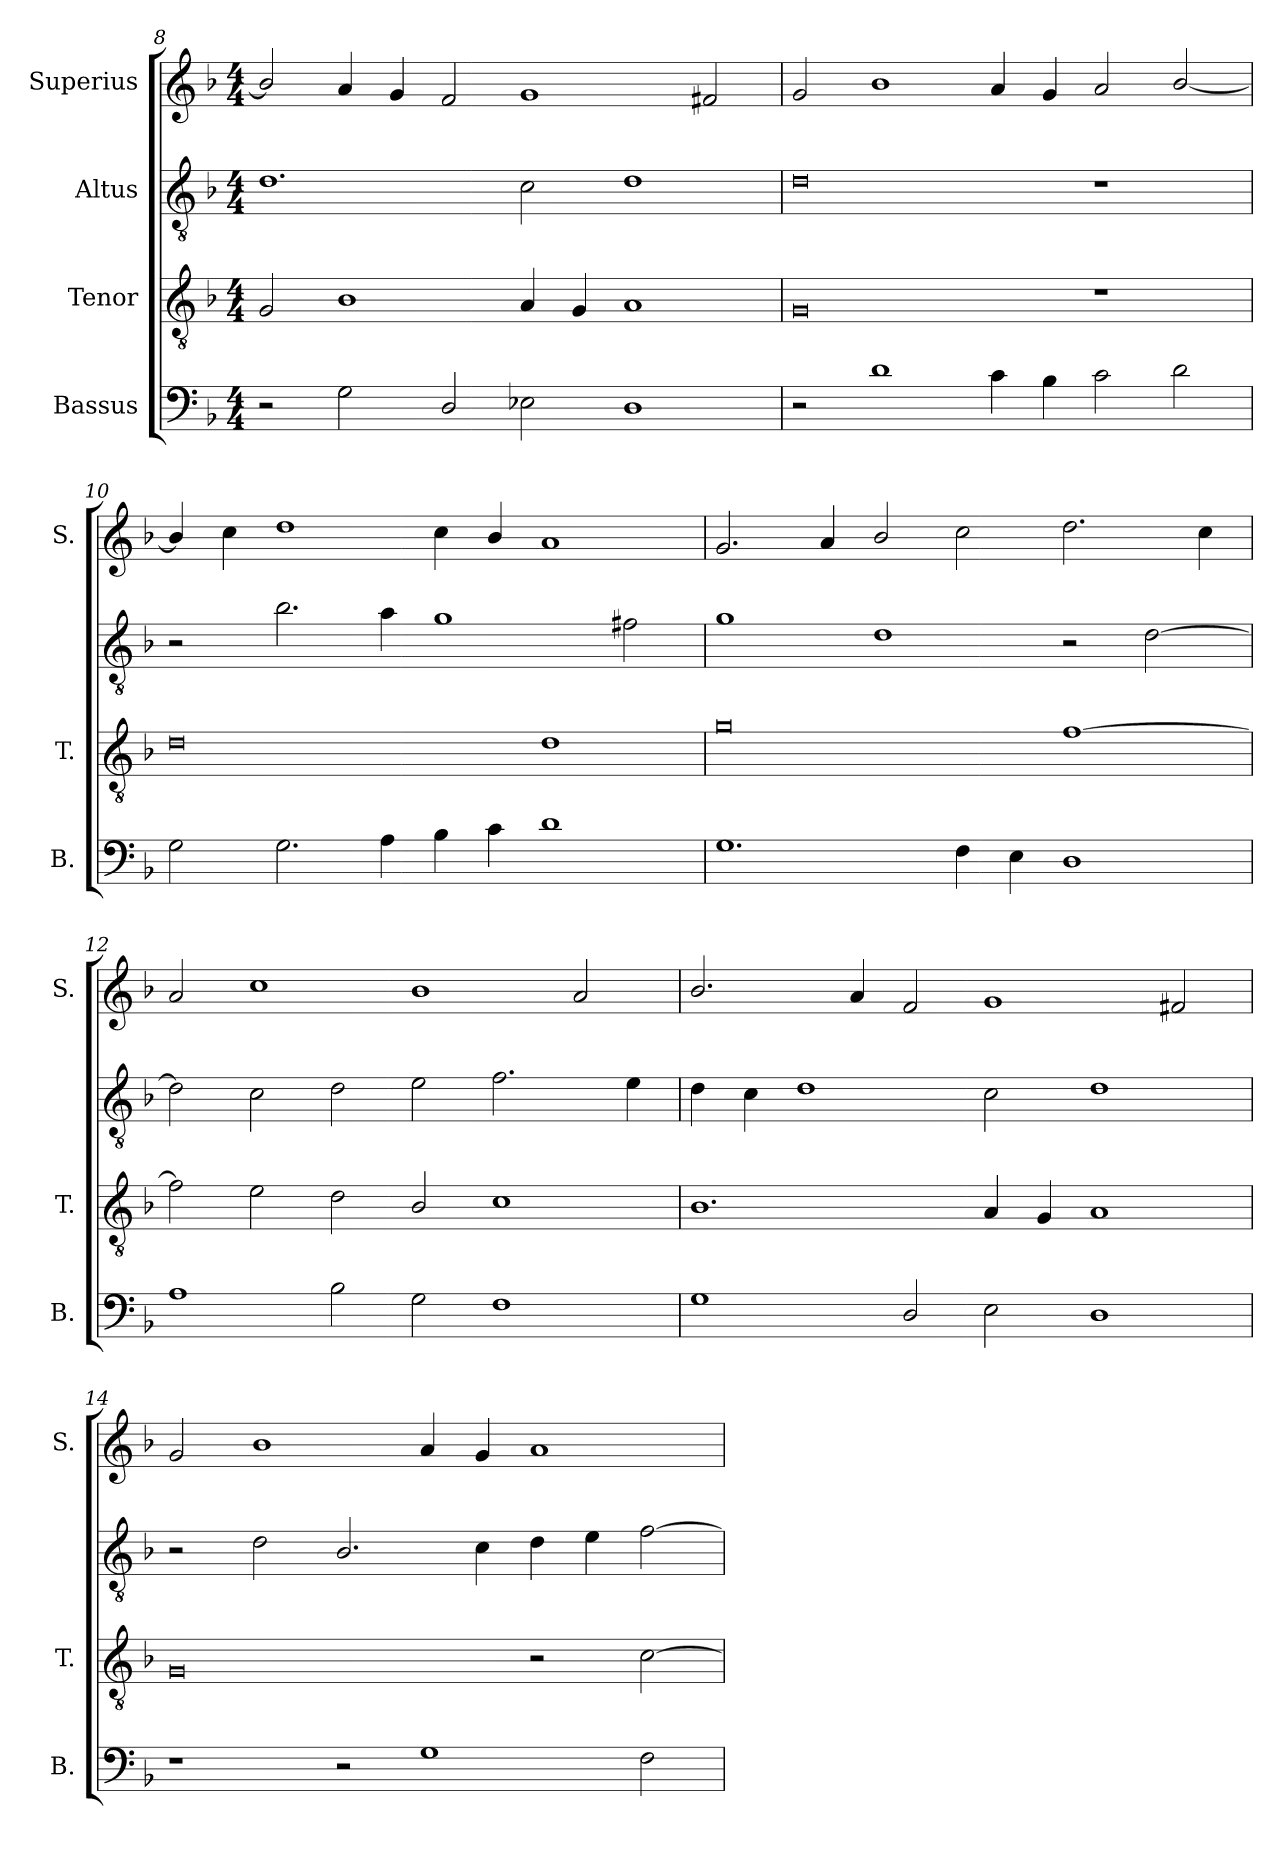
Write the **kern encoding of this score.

**kern	**kern	**kern	**kern
*part4	*part3	*part2	*part1
*staff4	*staff3	*staff2	*staff1
*I"Bassus	*I"Tenor	*I"Altus	*I"Superius
*I'B.	*I'T.	*	*I'S.
*clefF4	*clefGv2	*clefGv2	*clefG2
*	*ITrd7c12	*ITrd7c12	*
*k[b-]	*k[b-]	*k[b-]	*k[b-]
*F:	*F:	*F:	*F:
*M4/4	*M4/4	*M4/4	*M4/4
=8	=8	=8	=8
2r	2GGi/	1.Di	2b-i/]
2Gi\	1BB-i	.	4ai/
.	.	.	4gi/
2Di/	.	.	2fi/
2E-Xi\	4AAi/	2Ci\	1gi
.	4GGi/	.	.
1Di	1AAi	1Di	.
.	.	.	2f#Xi/
=9	=9	=9	=9
2r	0GGi	0Di	2gi/
1di	.	.	1b-i
4ci\	.	.	4ai/
4B-i\	.	.	4gi/
2ci\	1r	1r	2ai/
2di\	.	.	[<2b-i/
!!LO:LB:g=z
=10	=10	=10	=10
2Gi\	0Di	2r	4b-i/]
.	.	.	4cci\
2.Gi\	.	2.B-i\	1ddi
4Ai\	.	4Ai\	.
4B-i\	.	1Gi	4cci\
4ci\	.	.	4b-i/
1di	1Di	.	1ai
.	.	2F#Xi\	.
=11	=11	=11	=11
1.Gi	0Gi	1Gi	2.gi/
.	.	.	4ai/
.	.	1Di	2b-i/
4Fi\	.	.	2cci\
4Ei\	.	.	.
1Di	[>1Fi	2r	2.ddi\
.	.	[>2Di\	.
.	.	.	4cci\
=12	=12	=12	=12
1Ai	2Fi\]	2Di\]	2ai/
.	2Ei\	2Ci\	1cci
2B-i\	2Di\	2Di\	.
2Gi\	2BB-i/	2Ei\	1b-i
1Fi	1Ci	2.Fi\	.
.	.	.	2ai/
.	.	4Ei\	.
!!LO:PB:g=z
=13	=13	=13	=13
1Gi	1.BB-i	4Di\	2.b-i/
.	.	4Ci\	.
.	.	1Di	.
.	.	.	4ai/
2Di/	.	.	2fi/
2Ei\	4AAi/	2Ci\	1gi
.	4GGi/	.	.
1Di	1AAi	1Di	.
.	.	.	2f#Xi/
=14	=14	=14	=14
1r	0GGi	2r	2gi/
.	.	2Di\	1b-i
2r	.	2.BB-i/	.
1Gi	.	.	4ai/
.	.	4Ci\	4gi/
.	2r	4Di\	1ai
.	.	4Ei\	.
2Fi\	[>2Ci\	[>2Fi\	.
=	=	=	=
*-	*-	*-	*-
